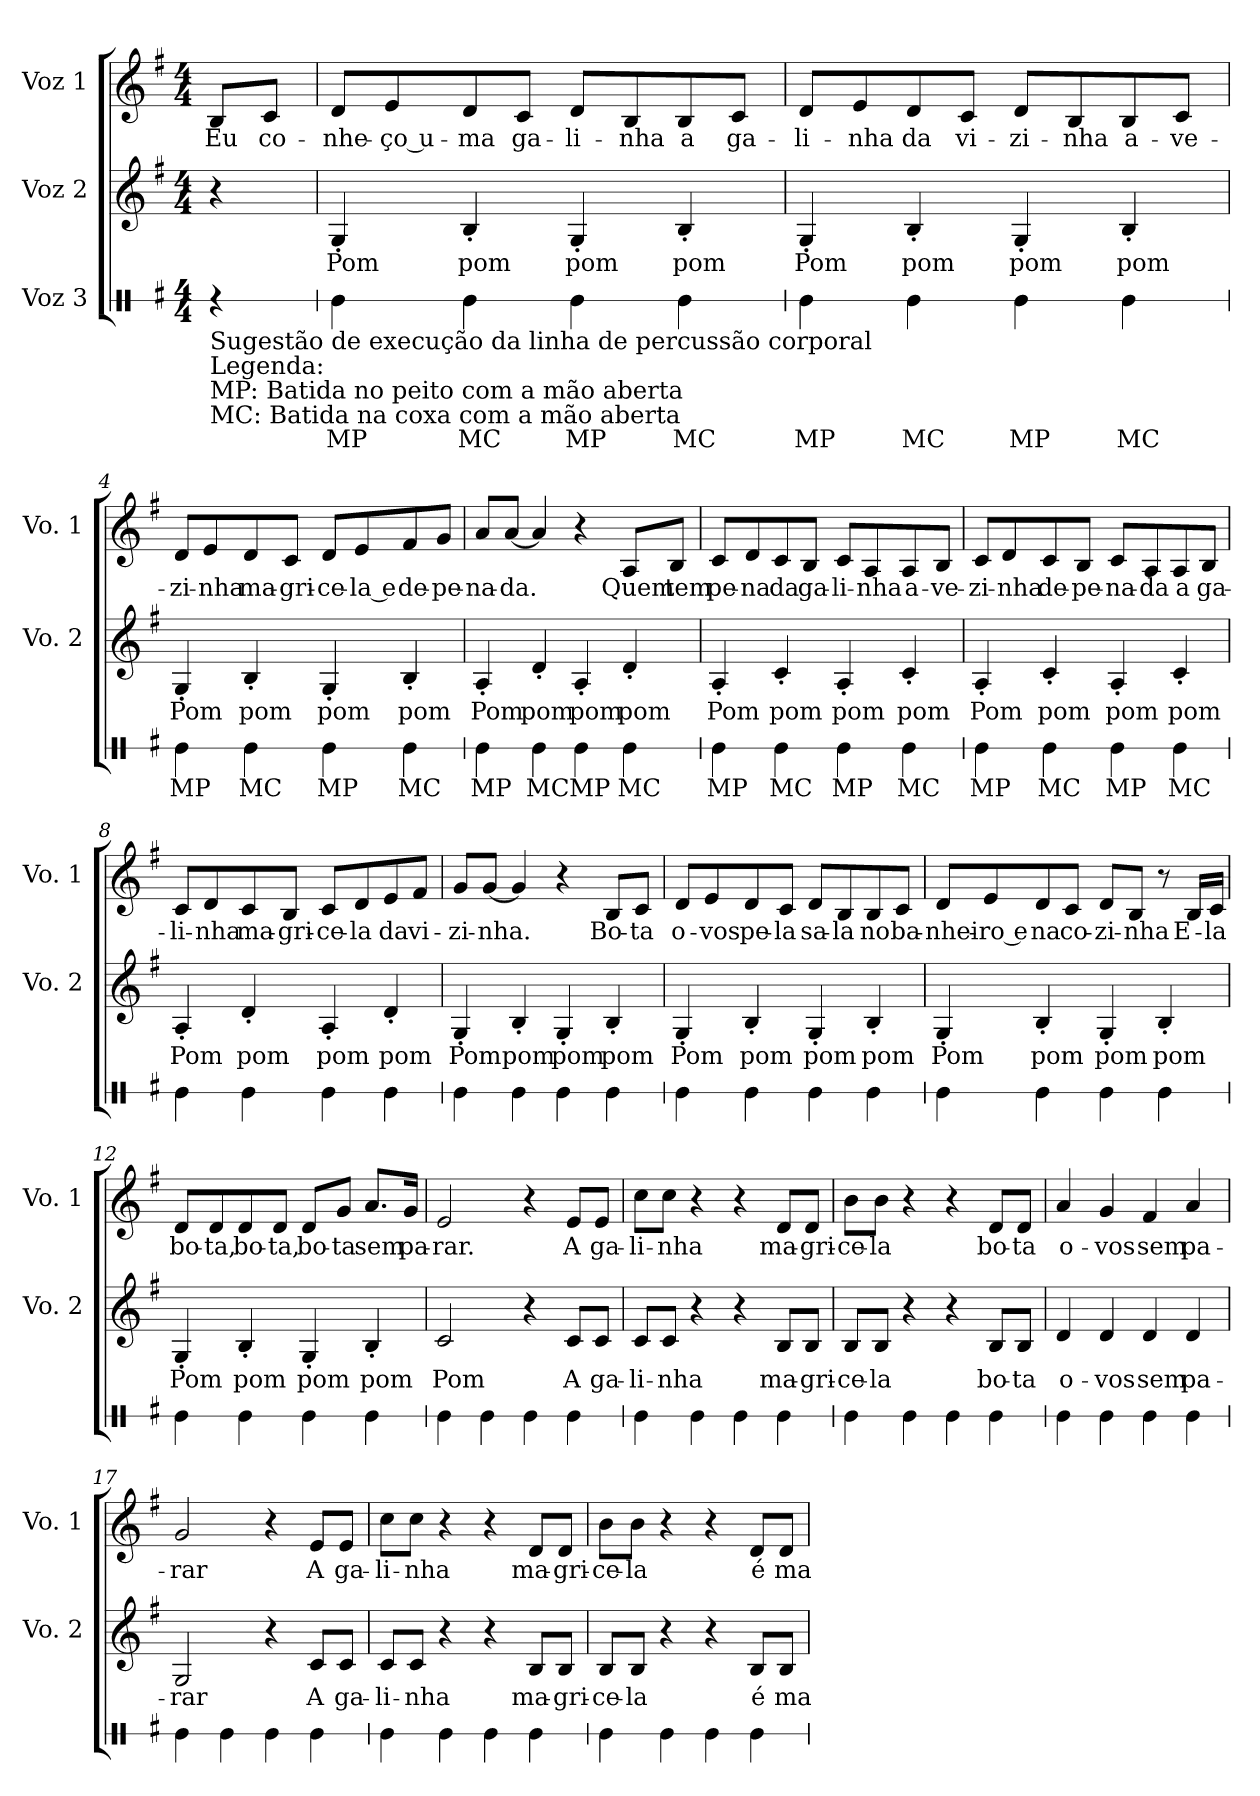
**kern	**text	**kern	**text	**kern	**text
*part3	*part3	*part2	*part2	*part1	*part1
*staff3	*staff3	*staff2	*staff2	*staff1	*staff1
*I"Voz 3	*	*I"Voz 2	*	*I"Voz 1	*
*	*	*I'Vo. 2	*	*I'Vo. 1	*
*stria1	*	*	*	*	*
*clefX	*	*clefG2	*	*clefG2	*
*k[f#]	*	*k[f#]	*	*k[f#]	*
*M4/4	*	*M4/4	*	*M4/4	*
*MM120	*	*MM120	*	*MM120	*
=1	=1	=1	=1	=1	=1
!LO:TX:b:t=Sugestão de execução da linha de percussão corporal	!	!	!	!	!
!LO:TX:b:t=Legenda&colon;	!	!	!	!	!
!LO:TX:b:t=MP&colon; Batida no peito com a mão aberta	!	!	!	!	!
!LO:TX:b:t=MC&colon; Batida na coxa com a mão aberta	!	!	!	!	!
!	!	!	!	!	!LO:LY:b
4r	.	4r	.	8B/L	Eu
!	!	!	!	!	!LO:LY:b
.	.	.	.	8c/J	co-
=2	=2	=2	=2	=2	=2
!	!LO:LY:b	!	!LO:LY:b	!	!LO:LY:b
4Re\	MP	4G'/	Pom	8d/L	-nhe-
!	!	!	!	!	!LO:LY:b
.	.	.	.	8e/	-ço u-
!	!LO:LY:b	!	!LO:LY:b	!	!LO:LY:b
4Re\	MC	4B'/	pom	8d/	-ma
!	!	!	!	!	!LO:LY:b
.	.	.	.	8c/J	ga-
!	!LO:LY:b	!	!LO:LY:b	!	!LO:LY:b
4Re\	MP	4G'/	pom	8d/L	-li-
!	!	!	!	!	!LO:LY:b
.	.	.	.	8B/	-nha
!	!LO:LY:b	!	!LO:LY:b	!	!LO:LY:b
4Re\	MC	4B'/	pom	8B/	a
!	!	!	!	!	!LO:LY:b
.	.	.	.	8c/J	ga-
=3	=3	=3	=3	=3	=3
!	!LO:LY:b	!	!LO:LY:b	!	!LO:LY:b
4Re\	MP	4G'/	Pom	8d/L	-li-
!	!	!	!	!	!LO:LY:b
.	.	.	.	8e/	-nha
!	!LO:LY:b	!	!LO:LY:b	!	!LO:LY:b
4Re\	MC	4B'/	pom	8d/	da
!	!	!	!	!	!LO:LY:b
.	.	.	.	8c/J	vi-
!	!LO:LY:b	!	!LO:LY:b	!	!LO:LY:b
4Re\	MP	4G'/	pom	8d/L	-zi-
!	!	!	!	!	!LO:LY:b
.	.	.	.	8B/	-nha
!	!LO:LY:b	!	!LO:LY:b	!	!LO:LY:b
4Re\	MC	4B'/	pom	8B/	a-
!	!	!	!	!	!LO:LY:b
.	.	.	.	8c/J	-ve-
!!LO:LB:g=z
=4	=4	=4	=4	=4	=4
!	!LO:LY:b	!	!LO:LY:b	!	!LO:LY:b
4Re\	MP	4G'/	Pom	8d/L	-zi-
!	!	!	!	!	!LO:LY:b
.	.	.	.	8e/	-nha
!	!LO:LY:b	!	!LO:LY:b	!	!LO:LY:b
4Re\	MC	4B'/	pom	8d/	ma-
!	!	!	!	!	!LO:LY:b
.	.	.	.	8c/J	-gri-
!	!LO:LY:b	!	!LO:LY:b	!	!LO:LY:b
4Re\	MP	4G'/	pom	8d/L	-ce-
!	!	!	!	!	!LO:LY:b
.	.	.	.	8e/	-la e
!	!LO:LY:b	!	!LO:LY:b	!	!LO:LY:b
4Re\	MC	4B'/	pom	8f#/	de-
!	!	!	!	!	!LO:LY:b
.	.	.	.	8g/J	-pe-
=5	=5	=5	=5	=5	=5
!	!LO:LY:b	!	!LO:LY:b	!	!LO:LY:b
4Re\	MP	4A'/	Pom	8a/L	-na-
!	!	!	!	!	!LO:LY:b
.	.	.	.	[8a/J	-da.
!	!LO:LY:b	!	!LO:LY:b	!	!
4Re\	MC	4d'/	pom	4a/]	.
!	!LO:LY:b	!	!LO:LY:b	!	!
4Re\	MP	4A'/	pom	4r	.
!	!LO:LY:b	!	!LO:LY:b	!	!LO:LY:b
4Re\	MC	4d'/	pom	8A/L	Quem
!	!	!	!	!	!LO:LY:b
.	.	.	.	8B/J	tem
=6	=6	=6	=6	=6	=6
!	!LO:LY:b	!	!LO:LY:b	!	!LO:LY:b
4Re\	MP	4A'/	Pom	8c/L	pe-
!	!	!	!	!	!LO:LY:b
.	.	.	.	8d/	-na
!	!LO:LY:b	!	!LO:LY:b	!	!LO:LY:b
4Re\	MC	4c'/	pom	8c/	da
!	!	!	!	!	!LO:LY:b
.	.	.	.	8B/J	ga-
!	!LO:LY:b	!	!LO:LY:b	!	!LO:LY:b
4Re\	MP	4A'/	pom	8c/L	-li-
!	!	!	!	!	!LO:LY:b
.	.	.	.	8A/	-nha
!	!LO:LY:b	!	!LO:LY:b	!	!LO:LY:b
4Re\	MC	4c'/	pom	8A/	a-
!	!	!	!	!	!LO:LY:b
.	.	.	.	8B/J	-ve-
!!LO:LB:g=z
=7	=7	=7	=7	=7	=7
!	!LO:LY:b	!	!LO:LY:b	!	!LO:LY:b
4Re\	MP	4A'/	Pom	8c/L	-zi-
!	!	!	!	!	!LO:LY:b
.	.	.	.	8d/	-nha
!	!LO:LY:b	!	!LO:LY:b	!	!LO:LY:b
4Re\	MC	4c'/	pom	8c/	de-
!	!	!	!	!	!LO:LY:b
.	.	.	.	8B/J	-pe-
!	!LO:LY:b	!	!LO:LY:b	!	!LO:LY:b
4Re\	MP	4A'/	pom	8c/L	-na-
!	!	!	!	!	!LO:LY:b
.	.	.	.	8A/	-da
!	!LO:LY:b	!	!LO:LY:b	!	!LO:LY:b
4Re\	MC	4c'/	pom	8A/	a
!	!	!	!	!	!LO:LY:b
.	.	.	.	8B/J	ga-
=8	=8	=8	=8	=8	=8
!	!	!	!LO:LY:b	!	!LO:LY:b
4Re\	.	4A'/	Pom	8c/L	-li-
!	!	!	!	!	!LO:LY:b
.	.	.	.	8d/	-nha
!	!	!	!LO:LY:b	!	!LO:LY:b
4Re\	.	4d'/	pom	8c/	ma-
!	!	!	!	!	!LO:LY:b
.	.	.	.	8B/J	-gri-
!	!	!	!LO:LY:b	!	!LO:LY:b
4Re\	.	4A'/	pom	8c/L	-ce-
!	!	!	!	!	!LO:LY:b
.	.	.	.	8d/	-la
!	!	!	!LO:LY:b	!	!LO:LY:b
4Re\	.	4d'/	pom	8e/	da
!	!	!	!	!	!LO:LY:b
.	.	.	.	8f#/J	vi-
=9	=9	=9	=9	=9	=9
!	!	!	!LO:LY:b	!	!LO:LY:b
4Re\	.	4G'/	Pom	8g/L	-zi-
!	!	!	!	!	!LO:LY:b
.	.	.	.	[8g/J	-nha.
!	!	!	!LO:LY:b	!	!
4Re\	.	4B'/	pom	4g/]	.
!	!	!	!LO:LY:b	!	!
4Re\	.	4G'/	pom	4r	.
!	!	!	!LO:LY:b	!	!LO:LY:b
4Re\	.	4B'/	pom	8B/L	Bo-
!	!	!	!	!	!LO:LY:b
.	.	.	.	8c/J	-ta
!!LO:PB:g=z
=10	=10	=10	=10	=10	=10
!	!	!	!LO:LY:b	!	!LO:LY:b
4Re\	.	4G'/	Pom	8d/L	o-
!	!	!	!	!	!LO:LY:b
.	.	.	.	8e/	-vos
!	!	!	!LO:LY:b	!	!LO:LY:b
4Re\	.	4B'/	pom	8d/	pe-
!	!	!	!	!	!LO:LY:b
.	.	.	.	8c/J	-la
!	!	!	!LO:LY:b	!	!LO:LY:b
4Re\	.	4G'/	pom	8d/L	sa-
!	!	!	!	!	!LO:LY:b
.	.	.	.	8B/	-la
!	!	!	!LO:LY:b	!	!LO:LY:b
4Re\	.	4B'/	pom	8B/	no
!	!	!	!	!	!LO:LY:b
.	.	.	.	8c/J	ba-
=11	=11	=11	=11	=11	=11
!	!	!	!LO:LY:b	!	!LO:LY:b
4Re\	.	4G'/	Pom	8d/L	-nhei-
!	!	!	!	!	!LO:LY:b
.	.	.	.	8e/	-ro e
!	!	!	!LO:LY:b	!	!LO:LY:b
4Re\	.	4B'/	pom	8d/	na
!	!	!	!	!	!LO:LY:b
.	.	.	.	8c/J	co-
!	!	!	!LO:LY:b	!	!LO:LY:b
4Re\	.	4G'/	pom	8d/L	-zi-
!	!	!	!	!	!LO:LY:b
.	.	.	.	8B/J	-nha
!	!	!	!LO:LY:b	!	!
4Re\	.	4B'/	pom	8r	.
!	!	!	!	!	!LO:LY:b
.	.	.	.	16B/LL	E-
!	!	!	!	!	!LO:LY:b
.	.	.	.	16c/JJ	-la
=12	=12	=12	=12	=12	=12
!	!	!	!LO:LY:b	!	!LO:LY:b
4Re\	.	4G'/	Pom	8d/L	bo-
!	!	!	!	!	!LO:LY:b
.	.	.	.	8d/	-ta,
!	!	!	!LO:LY:b	!	!LO:LY:b
4Re\	.	4B'/	pom	8d/	bo-
!	!	!	!	!	!LO:LY:b
.	.	.	.	8d/J	-ta,
!	!	!	!LO:LY:b	!	!LO:LY:b
4Re\	.	4G'/	pom	8d/L	bo-
!	!	!	!	!	!LO:LY:b
.	.	.	.	8g/J	-ta
!	!	!	!LO:LY:b	!	!LO:LY:b
4Re\	.	4B'/	pom	8.a/L	sem
!	!	!	!	!	!LO:LY:b
.	.	.	.	16g/Jk	pa-
!!LO:LB:g=z
=13	=13	=13	=13	=13	=13
!	!	!	!LO:LY:b	!	!LO:LY:b
4Re\	.	2c/	Pom	2e/	-rar.
4Re\	.	.	.	.	.
4Re\	.	4r	.	4r	.
!	!	!	!LO:LY:b	!	!LO:LY:b
4Re\	.	8c/L	A	8e/L	A
!	!	!	!LO:LY:b	!	!LO:LY:b
.	.	8c/J	ga-	8e/J	ga-
=14	=14	=14	=14	=14	=14
!	!	!	!LO:LY:b	!	!LO:LY:b
4Re\	.	8c/L	-li-	8cc\L	-li-
!	!	!	!LO:LY:b	!	!LO:LY:b
.	.	8c/J	-nha	8cc\J	-nha
4Re\	.	4r	.	4r	.
4Re\	.	4r	.	4r	.
!	!	!	!LO:LY:b	!	!LO:LY:b
4Re\	.	8B/L	ma-	8d/L	ma-
!	!	!	!LO:LY:b	!	!LO:LY:b
.	.	8B/J	-gri-	8d/J	-gri-
=15	=15	=15	=15	=15	=15
!	!	!	!LO:LY:b	!	!LO:LY:b
4Re\	.	8B/L	-ce-	8b\L	-ce-
!	!	!	!LO:LY:b	!	!LO:LY:b
.	.	8B/J	-la	8b\J	-la
4Re\	.	4r	.	4r	.
4Re\	.	4r	.	4r	.
!	!	!	!LO:LY:b	!	!LO:LY:b
4Re\	.	8B/L	bo-	8d/L	bo-
!	!	!	!LO:LY:b	!	!LO:LY:b
.	.	8B/J	-ta	8d/J	-ta
=16	=16	=16	=16	=16	=16
!	!	!	!LO:LY:b	!	!LO:LY:b
4Re\	.	4d/	o-	4a/	o-
!	!	!	!LO:LY:b	!	!LO:LY:b
4Re\	.	4d/	-vos	4g/	-vos
!	!	!	!LO:LY:b	!	!LO:LY:b
4Re\	.	4d/	sem	4f#/	sem
!	!	!	!LO:LY:b	!	!LO:LY:b
4Re\	.	4d/	pa-	4a/	pa-
=17	=17	=17	=17	=17	=17
!	!	!	!LO:LY:b	!	!LO:LY:b
4Re\	.	2G/	-rar	2g/	-rar
4Re\	.	.	.	.	.
4Re\	.	4r	.	4r	.
!	!	!	!LO:LY:b	!	!LO:LY:b
4Re\	.	8c/L	A	8e/L	A
!	!	!	!LO:LY:b	!	!LO:LY:b
.	.	8c/J	ga-	8e/J	ga-
=18	=18	=18	=18	=18	=18
!	!	!	!LO:LY:b	!	!LO:LY:b
4Re\	.	8c/L	-li-	8cc\L	-li-
!	!	!	!LO:LY:b	!	!LO:LY:b
.	.	8c/J	-nha	8cc\J	-nha
4Re\	.	4r	.	4r	.
4Re\	.	4r	.	4r	.
!	!	!	!LO:LY:b	!	!LO:LY:b
4Re\	.	8B/L	ma-	8d/L	ma-
!	!	!	!LO:LY:b	!	!LO:LY:b
.	.	8B/J	-gri-	8d/J	-gri-
!!LO:LB:g=z
=19	=19	=19	=19	=19	=19
!	!	!	!LO:LY:b	!	!LO:LY:b
4Re\	.	8B/L	-ce-	8b\L	-ce-
!	!	!	!LO:LY:b	!	!LO:LY:b
.	.	8B/J	-la	8b\J	-la
4Re\	.	4r	.	4r	.
4Re\	.	4r	.	4r	.
!	!	!	!LO:LY:b	!	!LO:LY:b
4Re\	.	8B/L	é	8d/L	é
!	!	!	!LO:LY:b	!	!LO:LY:b
.	.	8B/J	ma-	8d/J	ma-
=	=	=	=	=	=
*-	*-	*-	*-	*-	*-
